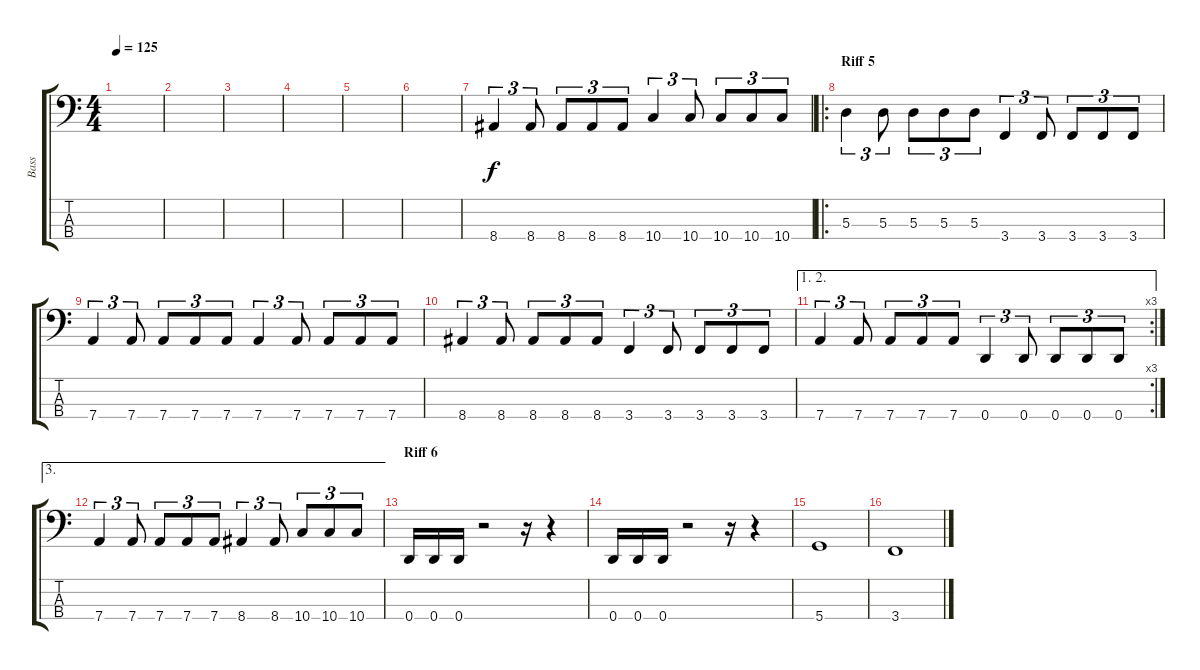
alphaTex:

\track ("Bass" "Bass") {instrument electricbassfinger}
\staff {score tabs}
\tuning (G2 D2 A1 D1) {hide}
\ts (4 4)
\tempo 125
\clef f4
\ks c
|
|
|
|
|
|
8.4.4{tu (3 2)} 8.4.8{tu (3 2)} 8.4.8{tu (3 2)} 8.4.8{tu (3 2)} 8.4.8{tu (3 2)} 10.4.4{tu (3 2)} 10.4.8{tu (3 2)} 10.4.8{tu (3 2)} 10.4.8{tu (3 2)} 10.4.8{tu (3 2)} |
\ro
\section ("" "Riff 5")
5.3.4{tu (3 2)} 5.3.8{tu (3 2)} 5.3.8{tu (3 2)} 5.3.8{tu (3 2)} 5.3.8{tu (3 2)} 3.4.4{tu (3 2)} 3.4.8{tu (3 2)} 3.4.8{tu (3 2)} 3.4.8{tu (3 2)} 3.4.8{tu (3 2)} |
7.4.4{tu (3 2)} 7.4.8{tu (3 2)} 7.4.8{tu (3 2)} 7.4.8{tu (3 2)} 7.4.8{tu (3 2)} 7.4.4{tu (3 2)} 7.4.8{tu (3 2)} 7.4.8{tu (3 2)} 7.4.8{tu (3 2)} 7.4.8{tu (3 2)} |
8.4.4{tu (3 2)} 8.4.8{tu (3 2)} 8.4.8{tu (3 2)} 8.4.8{tu (3 2)} 8.4.8{tu (3 2)} 3.4.4{tu (3 2)} 3.4.8{tu (3 2)} 3.4.8{tu (3 2)} 3.4.8{tu (3 2)} 3.4.8{tu (3 2)} |
\ae (1 2)
\rc 3
7.4.4{tu (3 2)} 7.4.8{tu (3 2)} 7.4.8{tu (3 2)} 7.4.8{tu (3 2)} 7.4.8{tu (3 2)} 0.4.4{tu (3 2)} 0.4.8{tu (3 2)} 0.4.8{tu (3 2)} 0.4.8{tu (3 2)} 0.4.8{tu (3 2)} |
\ae 3
7.4.4{tu (3 2)} 7.4.8{tu (3 2)} 7.4.8{tu (3 2)} 7.4.8{tu (3 2)} 7.4.8{tu (3 2)} 8.4.4{tu (3 2)} 8.4.8{tu (3 2)} 10.4.8{tu (3 2)} 10.4.8{tu (3 2)} 10.4.8{tu (3 2)} |
\section ("" "Riff 6")
0.4.16 0.4.16 0.4.16 r.2 r.16 r.4 |
0.4.16 0.4.16 0.4.16 r.2 r.16 r.4 |
5.4.1 |
3.4.1
